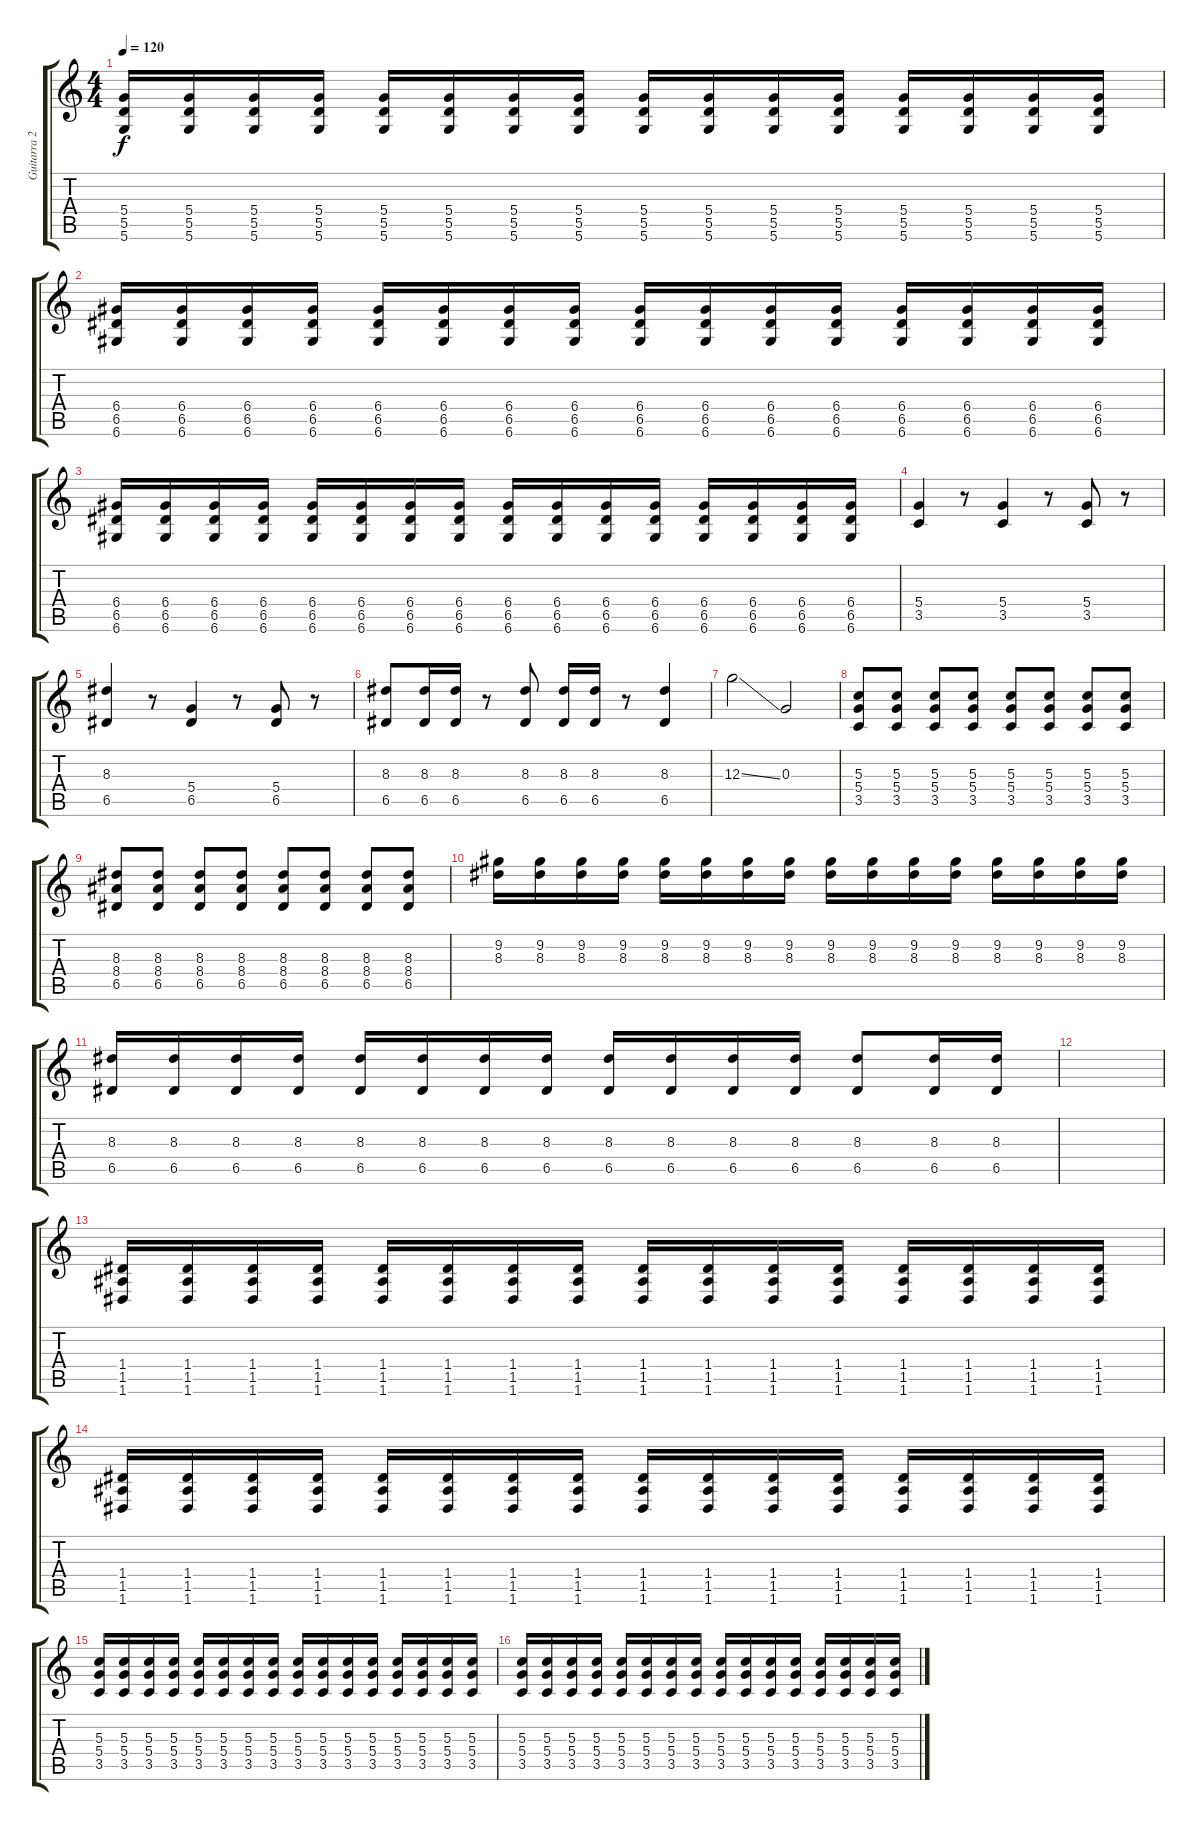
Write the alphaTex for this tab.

\track ("Guitarra 2" "Guitarra 2") {instrument distortionguitar}
\staff {score tabs}
\tuning (E4 B3 G3 D3 A2 D2) {hide}
\ts (4 4)
\tempo 120
\clef g2
\ks c
(5.4 5.5 5.6).16{dy f} (5.4 5.5 5.6).16 (5.4 5.5 5.6).16 (5.4 5.5 5.6).16 (5.4 5.5 5.6).16 (5.4 5.5 5.6).16 (5.4 5.5 5.6).16 (5.4 5.5 5.6).16 (5.4 5.5 5.6).16 (5.4 5.5 5.6).16 (5.4 5.5 5.6).16 (5.4 5.5 5.6).16 (5.4 5.5 5.6).16 (5.4 5.5 5.6).16 (5.4 5.5 5.6).16 (5.4 5.5 5.6).16 |
(6.4 6.5 6.6).16 (6.4 6.5 6.6).16 (6.4 6.5 6.6).16 (6.4 6.5 6.6).16 (6.4 6.5 6.6).16 (6.4 6.5 6.6).16 (6.4 6.5 6.6).16 (6.4 6.5 6.6).16 (6.4 6.5 6.6).16 (6.4 6.5 6.6).16 (6.4 6.5 6.6).16 (6.4 6.5 6.6).16 (6.4 6.5 6.6).16 (6.4 6.5 6.6).16 (6.4 6.5 6.6).16 (6.4 6.5 6.6).16 |
(6.4 6.5 6.6).16 (6.4 6.5 6.6).16 (6.4 6.5 6.6).16 (6.4 6.5 6.6).16 (6.4 6.5 6.6).16 (6.4 6.5 6.6).16 (6.4 6.5 6.6).16 (6.4 6.5 6.6).16 (6.4 6.5 6.6).16 (6.4 6.5 6.6).16 (6.4 6.5 6.6).16 (6.4 6.5 6.6).16 (6.4 6.5 6.6).16 (6.4 6.5 6.6).16 (6.4 6.5 6.6).16 (6.4 6.5 6.6).16 |
(5.4 3.5).4 r.8 (5.4 3.5).4 r.8 (5.4 3.5).8 r.8 |
(8.3 6.5).4 r.8 (5.4 6.5).4 r.8 (5.4 6.5).8 r.8 |
(8.3 6.5).8 (8.3 6.5).16 (8.3 6.5).16 r.8 (8.3 6.5).8 (8.3 6.5).16 (8.3 6.5).16 r.8 (8.3 6.5).4 |
12.3{ss}.2 0.3.2 |
(5.3 5.4 3.5).8 (5.3 5.4 3.5).8 (5.3 5.4 3.5).8 (5.3 5.4 3.5).8 (5.3 5.4 3.5).8 (5.3 5.4 3.5).8 (5.3 5.4 3.5).8 (5.3 5.4 3.5).8 |
(8.3 8.4 6.5).8 (8.3 8.4 6.5).8 (8.3 8.4 6.5).8 (8.3 8.4 6.5).8 (8.3 8.4 6.5).8 (8.3 8.4 6.5).8 (8.3 8.4 6.5).8 (8.3 8.4 6.5).8 |
(9.2 8.3).16 (9.2 8.3).16 (9.2 8.3).16 (9.2 8.3).16 (9.2 8.3).16 (9.2 8.3).16 (9.2 8.3).16 (9.2 8.3).16 (9.2 8.3).16 (9.2 8.3).16 (9.2 8.3).16 (9.2 8.3).16 (9.2 8.3).16 (9.2 8.3).16 (9.2 8.3).16 (9.2 8.3).16 |
(8.3 6.5).16 (8.3 6.5).16 (8.3 6.5).16 (8.3 6.5).16 (8.3 6.5).16 (8.3 6.5).16 (8.3 6.5).16 (8.3 6.5).16 (8.3 6.5).16 (8.3 6.5).16 (8.3 6.5).16 (8.3 6.5).16 (8.3 6.5).8 (8.3 6.5).16 (8.3 6.5).16 |
|
(1.4 1.5 1.6).16 (1.4 1.5 1.6).16 (1.4 1.5 1.6).16 (1.4 1.5 1.6).16 (1.4 1.5 1.6).16 (1.4 1.5 1.6).16 (1.4 1.5 1.6).16 (1.4 1.5 1.6).16 (1.4 1.5 1.6).16 (1.4 1.5 1.6).16 (1.4 1.5 1.6).16 (1.4 1.5 1.6).16 (1.4 1.5 1.6).16 (1.4 1.5 1.6).16 (1.4 1.5 1.6).16 (1.4 1.5 1.6).16 |
(1.4 1.5 1.6).16 (1.4 1.5 1.6).16 (1.4 1.5 1.6).16 (1.4 1.5 1.6).16 (1.4 1.5 1.6).16 (1.4 1.5 1.6).16 (1.4 1.5 1.6).16 (1.4 1.5 1.6).16 (1.4 1.5 1.6).16 (1.4 1.5 1.6).16 (1.4 1.5 1.6).16 (1.4 1.5 1.6).16 (1.4 1.5 1.6).16 (1.4 1.5 1.6).16 (1.4 1.5 1.6).16 (1.4 1.5 1.6).16 |
(5.3 5.4 3.5).16 (5.3 5.4 3.5).16 (5.3 5.4 3.5).16 (5.3 5.4 3.5).16 (5.3 5.4 3.5).16 (5.3 5.4 3.5).16 (5.3 5.4 3.5).16 (5.3 5.4 3.5).16 (5.3 5.4 3.5).16 (5.3 5.4 3.5).16 (5.3 5.4 3.5).16 (5.3 5.4 3.5).16 (5.3 5.4 3.5).16 (5.3 5.4 3.5).16 (5.3 5.4 3.5).16 (5.3 5.4 3.5).16 |
(5.3 5.4 3.5).16 (5.3 5.4 3.5).16 (5.3 5.4 3.5).16 (5.3 5.4 3.5).16 (5.3 5.4 3.5).16 (5.3 5.4 3.5).16 (5.3 5.4 3.5).16 (5.3 5.4 3.5).16 (5.3 5.4 3.5).16 (5.3 5.4 3.5).16 (5.3 5.4 3.5).16 (5.3 5.4 3.5).16 (5.3 5.4 3.5).16 (5.3 5.4 3.5).16 (5.3 5.4 3.5).16 (5.3 5.4 3.5).16
